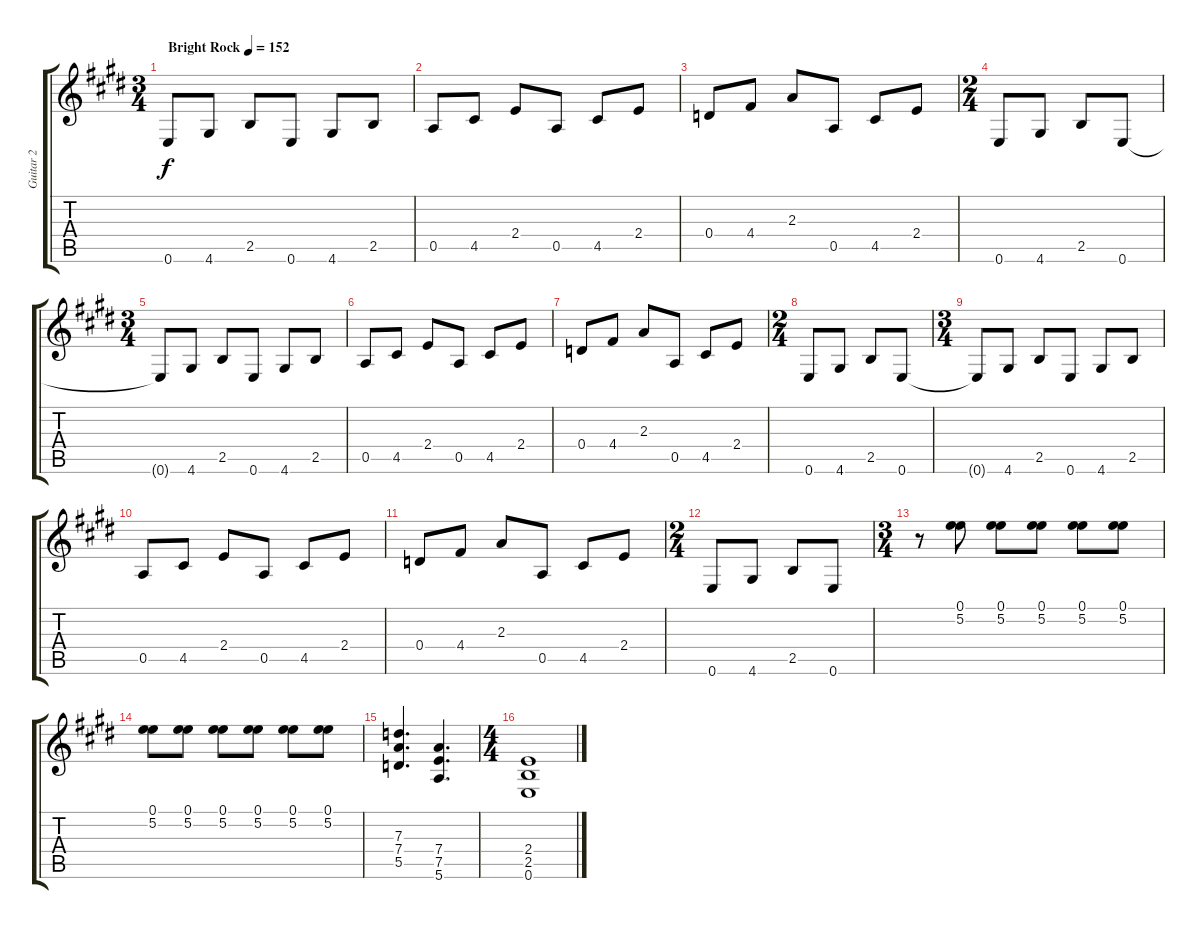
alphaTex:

\track ("Guitar 2" "Guitar 2") {instrument overdrivenguitar}
\staff {score tabs}
\tuning (E4 B3 G3 D3 A2 E2) {hide}
\ts (3 4)
\tempo (152 "Bright Rock")
\clef g2
\ks e
0.6.8{dy f instrument overdrivenguitar} 4.6.8 2.5.8 0.6.8 4.6.8 2.5.8 |
0.5.8 4.5.8 2.4.8 0.5.8 4.5.8 2.4.8 |
0.4.8 4.4.8 2.3.8 0.5.8 4.5.8 2.4.8 |
\ts (2 4)
0.6.8 4.6.8 2.5.8 0.6.8 |
\ts (3 4)
0.6{t}.8 4.6.8 2.5.8 0.6.8 4.6.8 2.5.8 |
0.5.8 4.5.8 2.4.8 0.5.8 4.5.8 2.4.8 |
0.4.8 4.4.8 2.3.8 0.5.8 4.5.8 2.4.8 |
\ts (2 4)
0.6.8 4.6.8 2.5.8 0.6.8 |
\ts (3 4)
0.6{t}.8 4.6.8 2.5.8 0.6.8 4.6.8 2.5.8 |
0.5.8 4.5.8 2.4.8 0.5.8 4.5.8 2.4.8 |
0.4.8 4.4.8 2.3.8 0.5.8 4.5.8 2.4.8 |
\ts (2 4)
0.6.8 4.6.8 2.5.8 0.6.8 |
\ts (3 4)
r.8 (0.1 5.2).8 (0.1 5.2).8 (0.1 5.2).8 (0.1 5.2).8 (0.1 5.2).8 |
(0.1 5.2).8 (0.1 5.2).8 (0.1 5.2).8 (0.1 5.2).8 (0.1 5.2).8 (0.1 5.2).8 |
(7.3 7.4 5.5).4{d} (7.4 7.5 5.6).4{d} |
\ts (4 4)
(2.4 2.5 0.6).1
